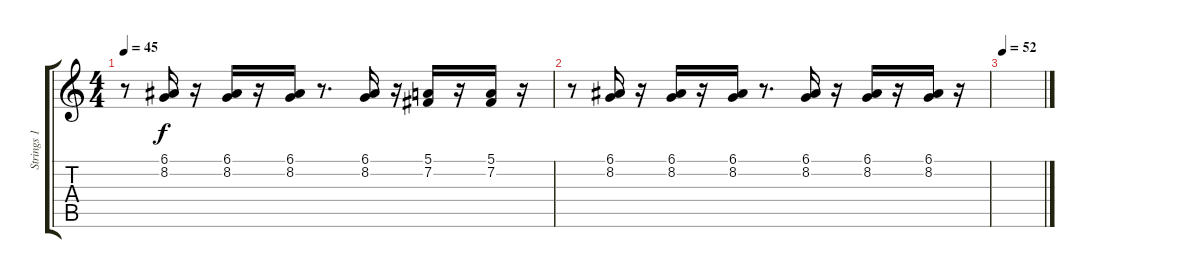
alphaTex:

\track ("Strings 1" "Strings 1") {instrument synthstrings2}
\staff {score tabs}
\tuning (E4 B3 G3 D3 A2 E2) {hide}
\ts (4 4)
\tempo 45
\clef g2
\ks c
r.8{dy f} (6.1 8.2).16 r.16 (6.1 8.2).16 r.16 (6.1 8.2).16 r.8{d} (6.1 8.2).16 r.16 (5.1 7.2).16 r.16 (5.1 7.2).16 r.16 |
r.8 (6.1 8.2).16 r.16 (6.1 8.2).16 r.16 (6.1 8.2).16 r.8{d} (6.1 8.2).16 r.16 (6.1 8.2).16 r.16 (6.1 8.2).16 r.16 |
\tempo 52
